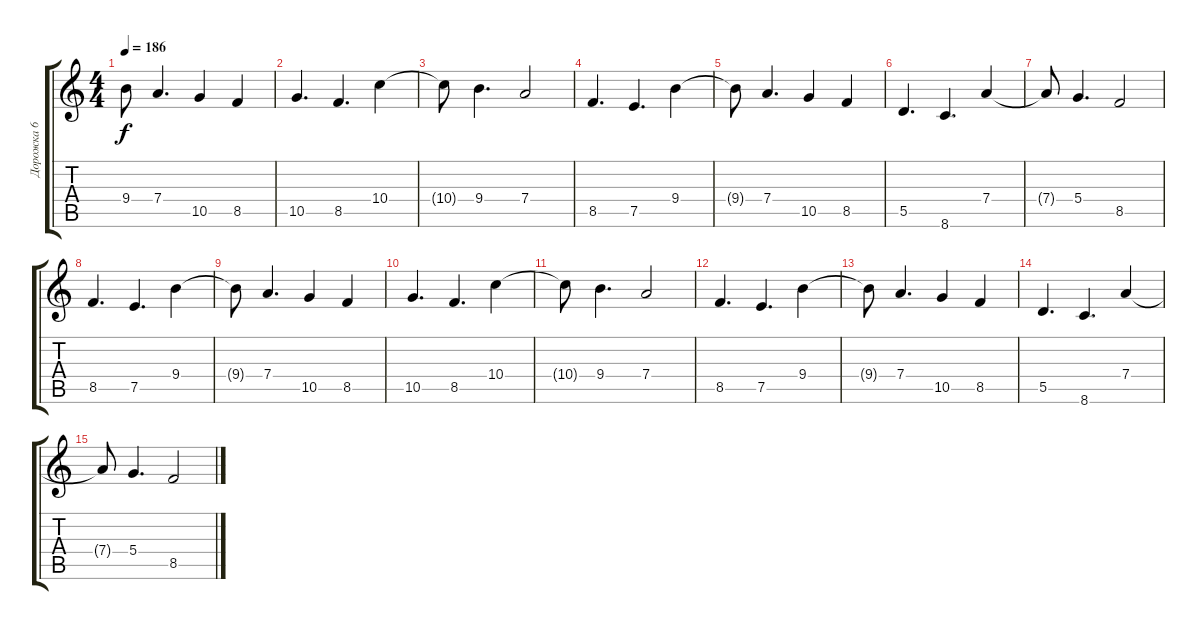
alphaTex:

\track ("Дорожка 6" "Дорожка 6") {instrument overdrivenguitar}
\staff {score tabs}
\tuning (E4 B3 G3 D3 A2 E2) {hide}
\ts (4 4)
\tempo 186
\clef g2
\ks c
9.4{t}.8{dy f} 7.4.4{d} 10.5.4 8.5.4 |
10.5.4{d} 8.5.4{d} 10.4.4 |
10.4{t}.8 9.4.4{d} 7.4.2 |
8.5.4{d} 7.5.4{d} 9.4.4 |
9.4{t}.8 7.4.4{d} 10.5.4 8.5.4 |
5.5.4{d} 8.6.4{d} 7.4.4 |
7.4{t}.8 5.4.4{d} 8.5.2 |
8.5.4{d} 7.5.4{d} 9.4.4 |
9.4{t}.8 7.4.4{d} 10.5.4 8.5.4 |
10.5.4{d} 8.5.4{d} 10.4.4 |
10.4{t}.8 9.4.4{d} 7.4.2 |
8.5.4{d} 7.5.4{d} 9.4.4 |
9.4{t}.8 7.4.4{d} 10.5.4 8.5.4 |
5.5.4{d} 8.6.4{d} 7.4.4 |
7.4{t}.8 5.4.4{d} 8.5.2
